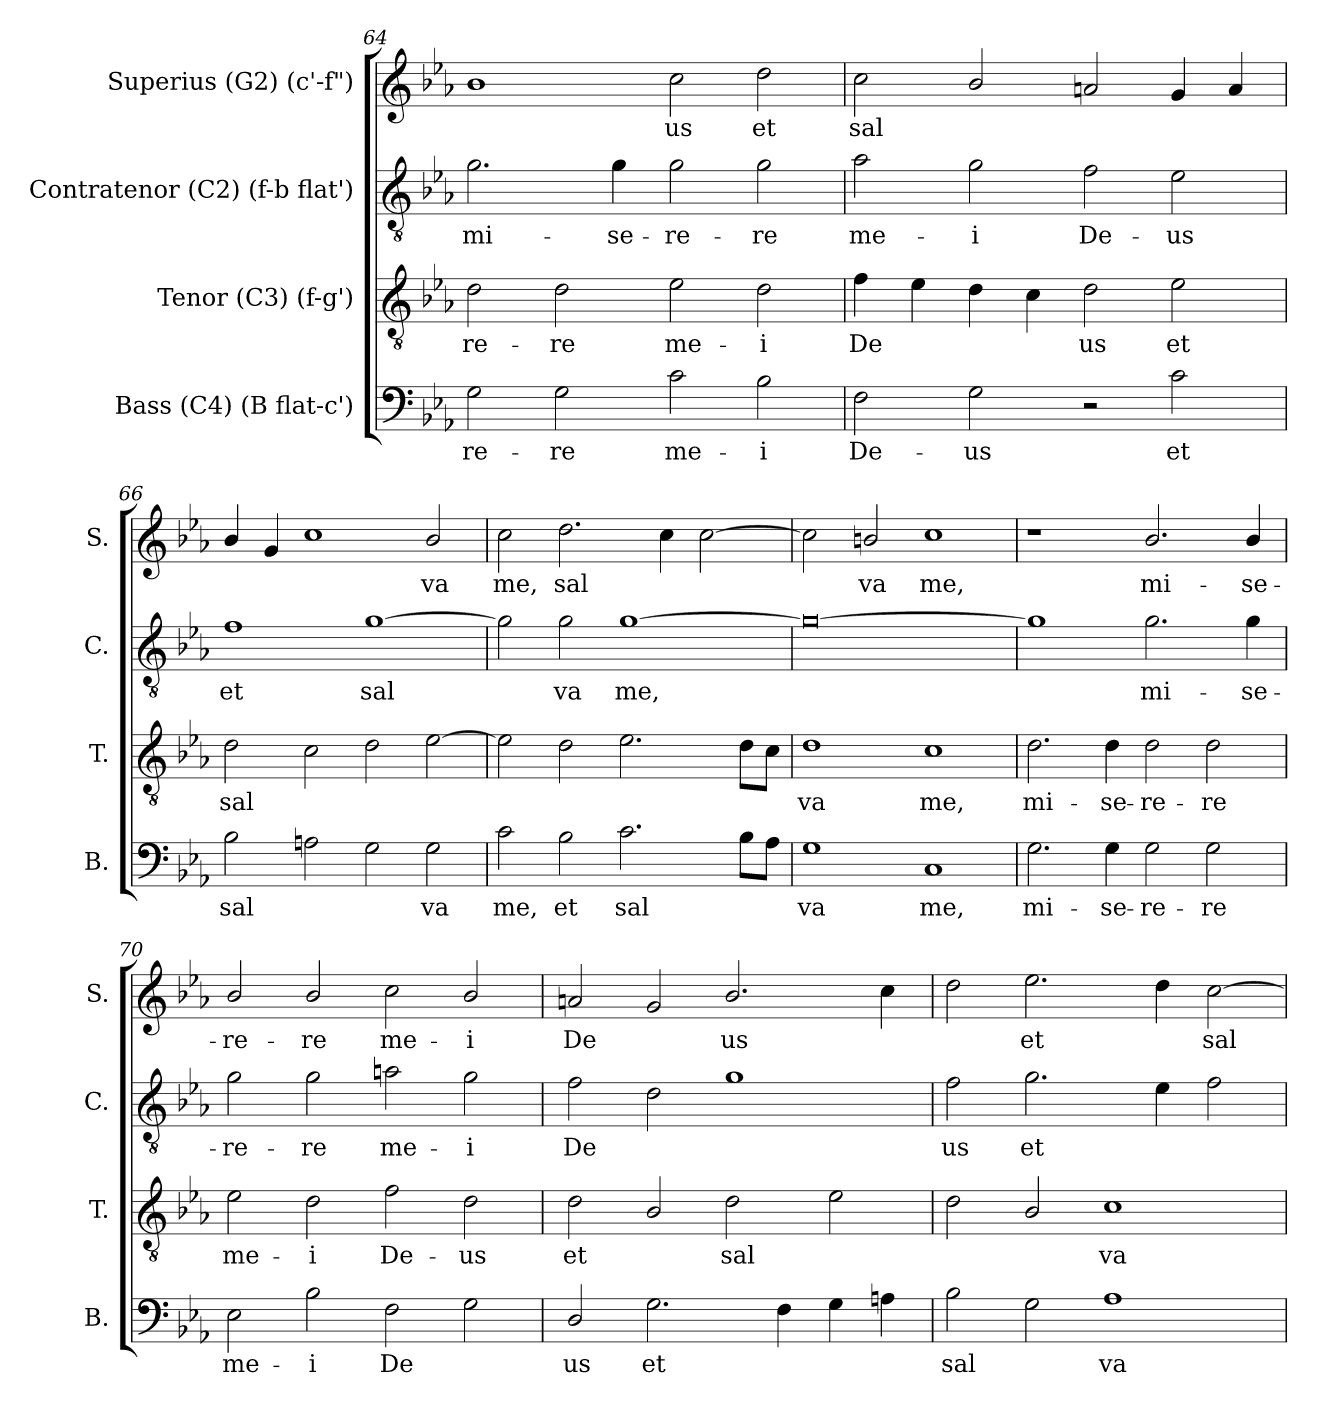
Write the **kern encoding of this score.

**kern	**text	**kern	**text	**kern	**text	**kern	**text
*part4	*part4	*part3	*part3	*part2	*part2	*part1	*part1
*staff4	*staff4	*staff3	*staff3	*staff2	*staff2	*staff1	*staff1
*I"Bass (C4)  (B flat-c')	*	*I"Tenor (C3)  (f-g')	*	*I"Contratenor (C2)  (f-b flat')	*	*I"Superius (G2)  (c'-f")	*
*I'B.	*	*I'T.	*	*I'C.	*	*I'S.	*
*clefF4	*	*clefGv2	*	*clefGv2	*	*clefG2	*
*k[b-e-a-]	*	*k[b-e-a-]	*	*k[b-e-a-]	*	*k[b-e-a-]	*
*E-:	*	*E-:	*	*E-:	*	*E-:	*
=64	=64	=64	=64	=64	=64	=64	=64
!	!LO:LY:b:cj	!	!LO:LY:b:cj	!	!LO:LY:b:cj	!	!LO:LY:b:cj
2G\	-re-	2d\	-re-	2.g\	mi-	1b-	--
!	!LO:LY:b:cj	!	!LO:LY:b:cj	!	!	!	!
2G\	-re	2d\	-re	.	.	.	.
!	!	!	!	!	!LO:LY:b:cj	!	!
.	.	.	.	4g\	-se-	.	.
!	!LO:LY:b:cj	!	!LO:LY:b:cj	!	!LO:LY:b:cj	!	!LO:LY:b:cj
2c\	me-	2e-\	me-	2g\	-re-	2cc\	-us
!	!LO:LY:b:cj	!	!LO:LY:b:cj	!	!LO:LY:b:cj	!	!LO:LY:b:cj
2B-\	-i	2d\	-i	2g\	-re	2dd\	et
!!LO:LB:g=z
=65	=65	=65	=65	=65	=65	=65	=65
!	!LO:LY:b:cj	!	!LO:LY:b:cj	!	!LO:LY:b:cj	!	!LO:LY:b:cj
2F\	De-	4f\	De-	2a-\	me-	2cc\	sal-
!	!	!	!LO:LY:b:cj	!	!	!	!
.	.	4e-\	--	.	.	.	.
!	!LO:LY:b:cj	!	!LO:LY:b:cj	!	!LO:LY:b:cj	!	!LO:LY:b:cj
2G\	-us	4d\	--	2g\	-i	2b-/	--
!	!	!	!LO:LY:b:cj	!	!	!	!
.	.	4c\	--	.	.	.	.
!	!	!	!LO:LY:b:cj	!	!LO:LY:b:cj	!	!LO:LY:b:cj
2r	.	2d\	-us	2f\	De-	2an/	--
!	!LO:LY:b:cj	!	!LO:LY:b:cj	!	!LO:LY:b:cj	!	!LO:LY:b:cj
2c\	et	2e-\	et	2e-\	-us	4g/	--
!	!	!	!	!	!	!	!LO:LY:b:cj
.	.	.	.	.	.	4a/	--
=66	=66	=66	=66	=66	=66	=66	=66
!	!LO:LY:b:cj	!	!LO:LY:b:cj	!	!LO:LY:b:cj	!	!LO:LY:b:cj
2B-\	sal-	2d\	sal-	1f	et	4b-/	--
!	!	!	!	!	!	!	!LO:LY:b:cj
.	.	.	.	.	.	4g/	--
!	!LO:LY:b:cj	!	!LO:LY:b:cj	!	!	!	!LO:LY:b:cj
2An\	--	2c\	--	.	.	1cc	--
!	!LO:LY:b:cj	!	!LO:LY:b:cj	!	!LO:LY:b:cj	!	!
2G\	--	2d\	--	[>1g	sal-	.	.
!	!LO:LY:b:cj	!	!LO:LY:b:cj	!	!	!	!LO:LY:b:cj
2G\	-va	[>2e-\	--	.	.	2b-/	-va
=67	=67	=67	=67	=67	=67	=67	=67
!	!LO:LY:b:cj	!	!LO:LY:b:cj	!	!LO:LY:b:cj	!	!LO:LY:b:cj
2c\	me,	2e-\]	--	2g\]	--	2cc\	me,
!	!LO:LY:b:cj	!	!LO:LY:b:cj	!	!LO:LY:b:cj	!	!LO:LY:b:cj
2B-\	et	2d\	--	2g\	-va	2.dd\	sal-
!	!LO:LY:b:cj	!	!LO:LY:b:cj	!	!LO:LY:b:cj	!	!
2.c\	sal-	2.e-\	--	[>1g	me,	.	.
!	!	!	!	!	!	!	!LO:LY:b:cj
.	.	.	.	.	.	4cc\	--
!	!	!	!	!	!	!	!LO:LY:b:cj
.	.	.	.	.	.	[>2cc\	--
!	!LO:LY:b:cj	!	!LO:LY:b:cj	!	!	!	!
8B-\L	--	8d\L	--	.	.	.	.
!	!LO:LY:b:cj	!	!LO:LY:b:cj	!	!	!	!
8A-\J	--	8c\J	--	.	.	.	.
=68	=68	=68	=68	=68	=68	=68	=68
!	!LO:LY:b:cj	!	!LO:LY:b:cj	!	!LO:LY:b:cj	!	!LO:LY:b:cj
1G	-va	1d	-va	0g_<	.	2cc\]	--
!	!	!	!	!	!	!	!LO:LY:b:cj
.	.	.	.	.	.	2bn/	-va
!	!LO:LY:b:cj	!	!LO:LY:b:cj	!	!	!	!LO:LY:b:cj
1C	me,	1c	me,	.	.	1cc	me,
!!LO:LB:g=z
=69	=69	=69	=69	=69	=69	=69	=69
!	!LO:LY:b:cj	!	!LO:LY:b:cj	!	!LO:LY:b:cj	!	!
2.G\	mi-	2.d\	mi-	1g]	.	1r	.
!	!LO:LY:b:cj	!	!LO:LY:b:cj	!	!	!	!
4G\	-se-	4d\	-se-	.	.	.	.
!	!LO:LY:b:cj	!	!LO:LY:b:cj	!	!LO:LY:b:cj	!	!LO:LY:b:cj
2G\	-re-	2d\	-re-	2.g\	mi-	2.b-/	mi-
!	!LO:LY:b:cj	!	!LO:LY:b:cj	!	!	!	!
2G\	-re	2d\	-re	.	.	.	.
!	!	!	!	!	!LO:LY:b:cj	!	!LO:LY:b:cj
.	.	.	.	4g\	-se-	4b-/	-se-
=70	=70	=70	=70	=70	=70	=70	=70
!	!LO:LY:b:cj	!	!LO:LY:b:cj	!	!LO:LY:b:cj	!	!LO:LY:b:cj
2E-\	me-	2e-\	me-	2g\	-re-	2b-/	-re-
!	!LO:LY:b:cj	!	!LO:LY:b:cj	!	!LO:LY:b:cj	!	!LO:LY:b:cj
2B-\	-i	2d\	-i	2g\	-re	2b-/	-re
!	!LO:LY:b:cj	!	!LO:LY:b:cj	!	!LO:LY:b:cj	!	!LO:LY:b:cj
2F\	De-	2f\	De-	2an\	me-	2cc\	me-
!	!LO:LY:b:cj	!	!LO:LY:b:cj	!	!LO:LY:b:cj	!	!LO:LY:b:cj
2G\	--	2d\	-us	2g\	-i	2b-/	-i
=71	=71	=71	=71	=71	=71	=71	=71
!	!LO:LY:b:cj	!	!LO:LY:b:cj	!	!LO:LY:b:cj	!	!LO:LY:b:cj
2D/	-us	2d\	et	2f\	De-	2an/	De-
!	!LO:LY:b:cj	!	!LO:LY:b:cj	!	!LO:LY:b:cj	!	!LO:LY:b:cj
2.G\	et	2B-/	.	2d\	--	2g/	--
!	!	!	!LO:LY:b:cj	!	!LO:LY:b:cj	!	!LO:LY:b:cj
.	.	2d\	sal-	1g	--	2.b-/	-us
!	!LO:LY:b:cj	!	!	!	!	!	!
4F\	.	.	.	.	.	.	.
!	!LO:LY:b:cj	!	!LO:LY:b:cj	!	!	!	!
4G\	.	2e-\	--	.	.	.	.
!	!LO:LY:b:cj	!	!	!	!	!	!LO:LY:b:cj
4An\	.	.	.	.	.	4cc\	.
!!LO:PB:g=z
=72	=72	=72	=72	=72	=72	=72	=72
!	!LO:LY:b:cj	!	!LO:LY:b:cj	!	!LO:LY:b:cj	!	!LO:LY:b:cj
2B-\	sal-	2d\	--	2f\	-us	2dd\	.
!	!LO:LY:b:cj	!	!LO:LY:b:cj	!	!LO:LY:b:cj	!	!LO:LY:b:cj
2G\	--	2B-/	--	2.g\	et	2.ee-\	et
!	!LO:LY:b:cj	!	!LO:LY:b:cj	!	!	!	!
1A-	-va	1c	-va	.	.	.	.
!	!	!	!	!	!LO:LY:b:cj	!	!LO:LY:b:cj
.	.	.	.	4e-\	.	4dd\	.
!	!	!	!	!	!LO:LY:b:cj	!	!LO:LY:b:cj
.	.	.	.	2f\	.	[>2cc\	sal-
=	=	=	=	=	=	=	=
*-	*-	*-	*-	*-	*-	*-	*-
